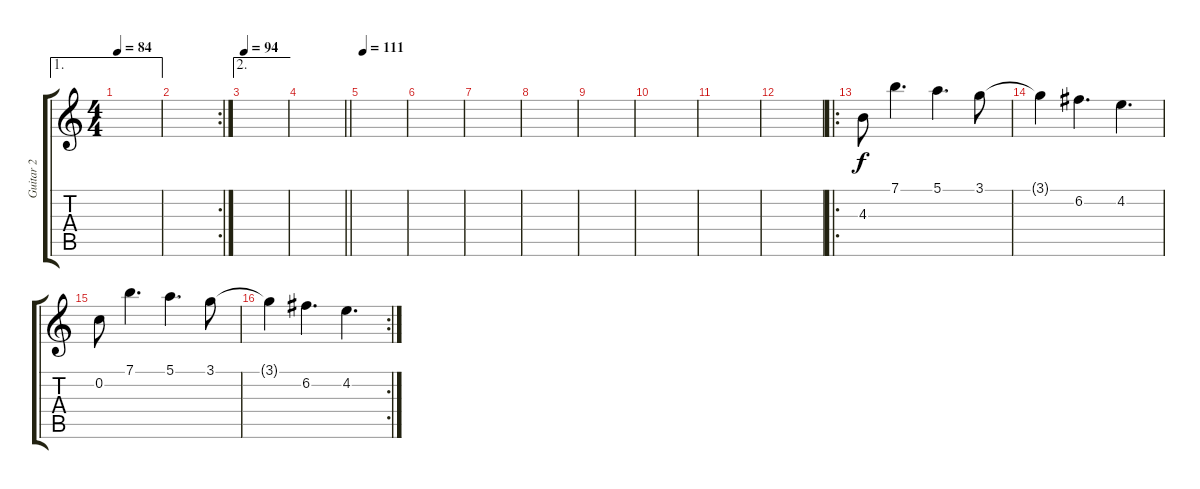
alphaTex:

\track ("Guitar 2" "Guitar 2") {instrument acousticguitarsteel}
\staff {score tabs}
\tuning (E4 C4 G3 C3 G2 C2) {hide}
\ae 1
\ts (4 4)
\tempo 84
\clef g2
\ks c
|
\rc 2
|
\ae 2
\tempo 94
|
\barLineRight lightlight
|
\tempo 111
|
|
|
|
|
|
|
|
\ro
4.3.8{volume 11} 7.1.4{d} 5.1.4{d} 3.1.8 |
3.1{t}.4 6.2.4{d} 4.2.4{d} |
0.2.8 7.1.4{d} 5.1.4{d} 3.1.8 |
\rc 2
3.1{t}.4 6.2.4{d} 4.2.4{d}
